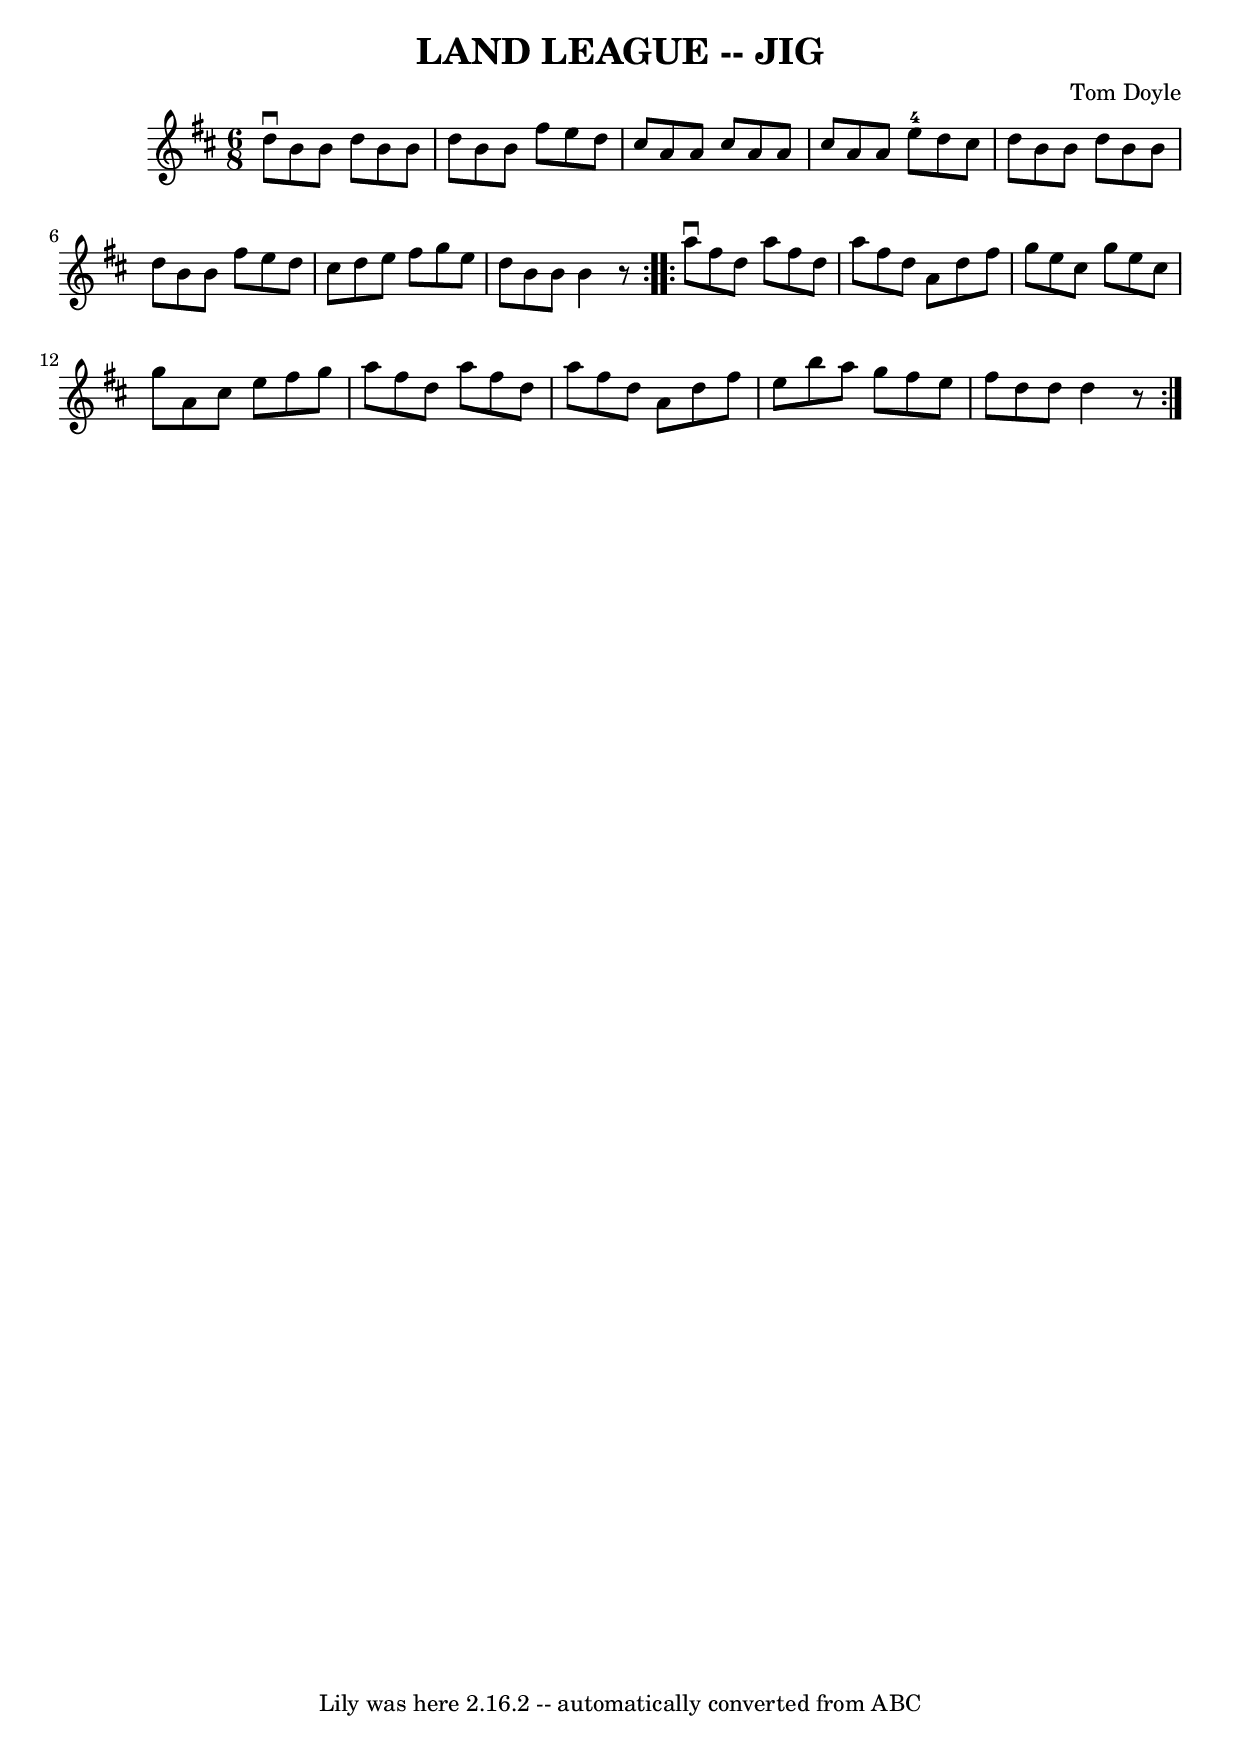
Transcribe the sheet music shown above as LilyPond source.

\version "2.16.2"
\include "Mammoth.ily"
\header {
  %% book = "Ryan's Mammoth Collection of Fiddle Tunes"
  composer = "Tom Doyle"
  crossRefNumber = "1"
  footnotes = ""
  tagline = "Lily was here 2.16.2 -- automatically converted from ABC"
  title = "LAND LEAGUE -- JIG"

}
voicedefault =  {



  \repeat volta 2 {

    \time 6/8 
    \key d \major     d''8^\downbow b'8 b'8 d''8 b'8 b'8      |
    d''8 b'8 b'8 fis''8 e''8 d''8    |
    cis''8         a'8 a'8 cis''8 a'8 a'8     |
    cis''8 a'8 a'8 e''8-4 d''8 cis''8        |
    d''8 b'8 b'8 d''8 b'8         b'8     |
    d''8 b'8 b'8 fis''8 e''8 d''8    |
         cis''8 d''8 e''8 fis''8 g''8 e''8     |
    d''8 b'8    
    b'8 b'4    r8   
  }     
  \repeat volta 2 {
    a''8^\downbow fis''8 d''8         a''8 fis''8 d''8     |
    a''8 fis''8 d''8 a'8 d''8         fis''8     |
    g''8 e''8 cis''8 g''8 e''8 cis''8     |
    g''8 a'8 cis''8 e''8 fis''8 g''8        |
         a''8 fis''8 d''8 a''8 fis''8 d''8     |
    a''8 fis''8        d''8 a'8 d''8 fis''8     |
    e''8 b''8 a''8 g''8         fis''8 e''8     |
    fis''8 d''8 d''8 d''4    r8   
  }   

}

\score{
  <<

    \context Staff="default"
    {
      \voicedefault 
      
    }

  >>
  \layout {
    
  }
  \midi {
  }

}
